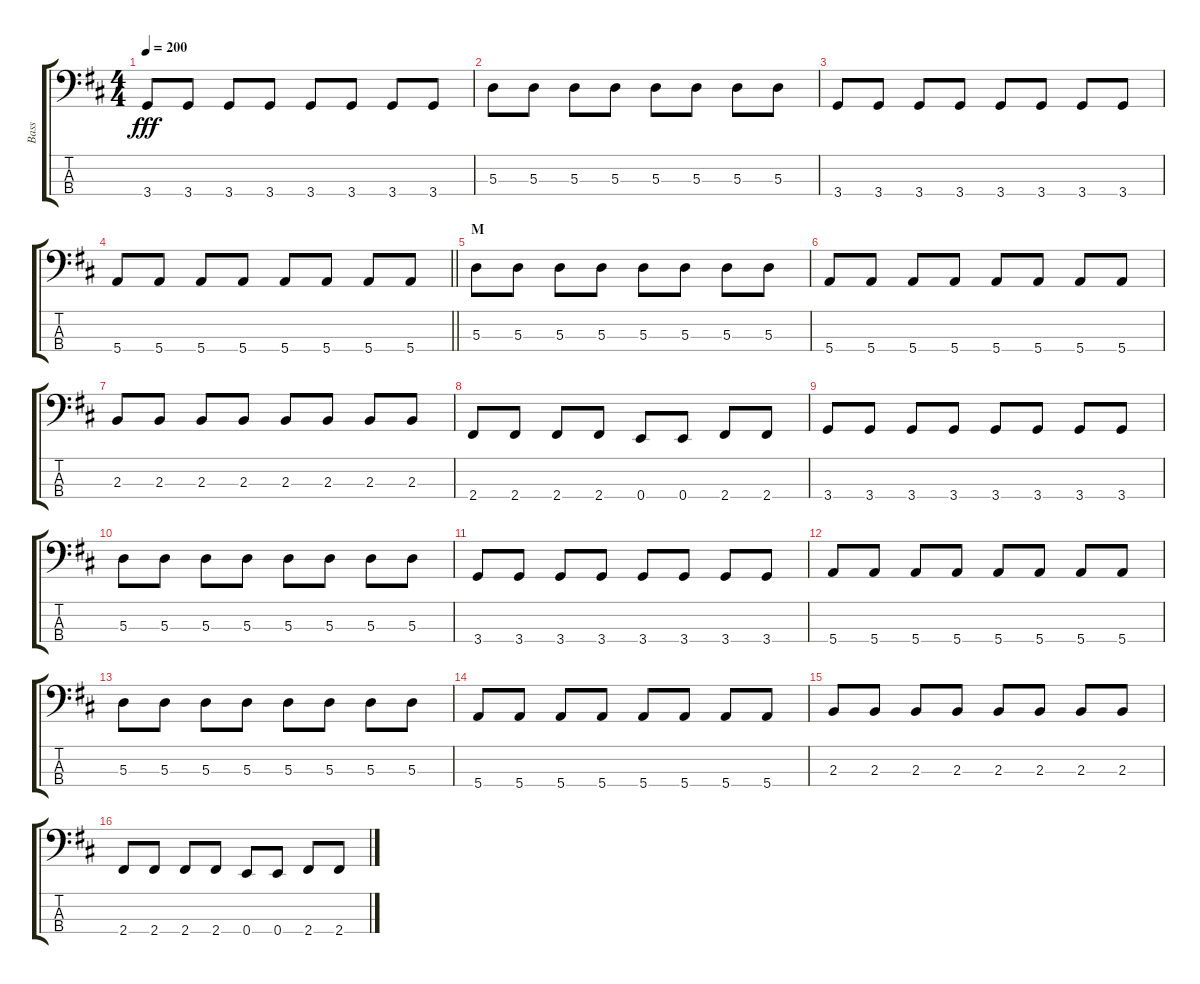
\track ("Bass" "Bass") {instrument electricbasspick}
\staff {score tabs}
\tuning (G2 D2 A1 E1) {hide}
\ts (4 4)
\tempo 200
\clef f4
\ks d
3.4.8{dy fff} 3.4.8 3.4.8 3.4.8 3.4.8 3.4.8 3.4.8 3.4.8 |
5.3.8 5.3.8 5.3.8 5.3.8 5.3.8 5.3.8 5.3.8 5.3.8 |
3.4.8 3.4.8 3.4.8 3.4.8 3.4.8 3.4.8 3.4.8 3.4.8 |
\barLineRight lightlight
5.4.8 5.4.8 5.4.8 5.4.8 5.4.8 5.4.8 5.4.8 5.4.8 |
\section ("" "M")
5.3.8 5.3.8 5.3.8 5.3.8 5.3.8 5.3.8 5.3.8 5.3.8 |
5.4.8 5.4.8 5.4.8 5.4.8 5.4.8 5.4.8 5.4.8 5.4.8 |
2.3.8 2.3.8 2.3.8 2.3.8 2.3.8 2.3.8 2.3.8 2.3.8 |
2.4.8 2.4.8 2.4.8 2.4.8 0.4.8 0.4.8 2.4.8 2.4.8 |
3.4.8 3.4.8 3.4.8 3.4.8 3.4.8 3.4.8 3.4.8 3.4.8 |
5.3.8 5.3.8 5.3.8 5.3.8 5.3.8 5.3.8 5.3.8 5.3.8 |
3.4.8 3.4.8 3.4.8 3.4.8 3.4.8 3.4.8 3.4.8 3.4.8 |
5.4.8 5.4.8 5.4.8 5.4.8 5.4.8 5.4.8 5.4.8 5.4.8 |
5.3.8 5.3.8 5.3.8 5.3.8 5.3.8 5.3.8 5.3.8 5.3.8 |
5.4.8 5.4.8 5.4.8 5.4.8 5.4.8 5.4.8 5.4.8 5.4.8 |
2.3.8 2.3.8 2.3.8 2.3.8 2.3.8 2.3.8 2.3.8 2.3.8 |
2.4.8 2.4.8 2.4.8 2.4.8 0.4.8 0.4.8 2.4.8 2.4.8
